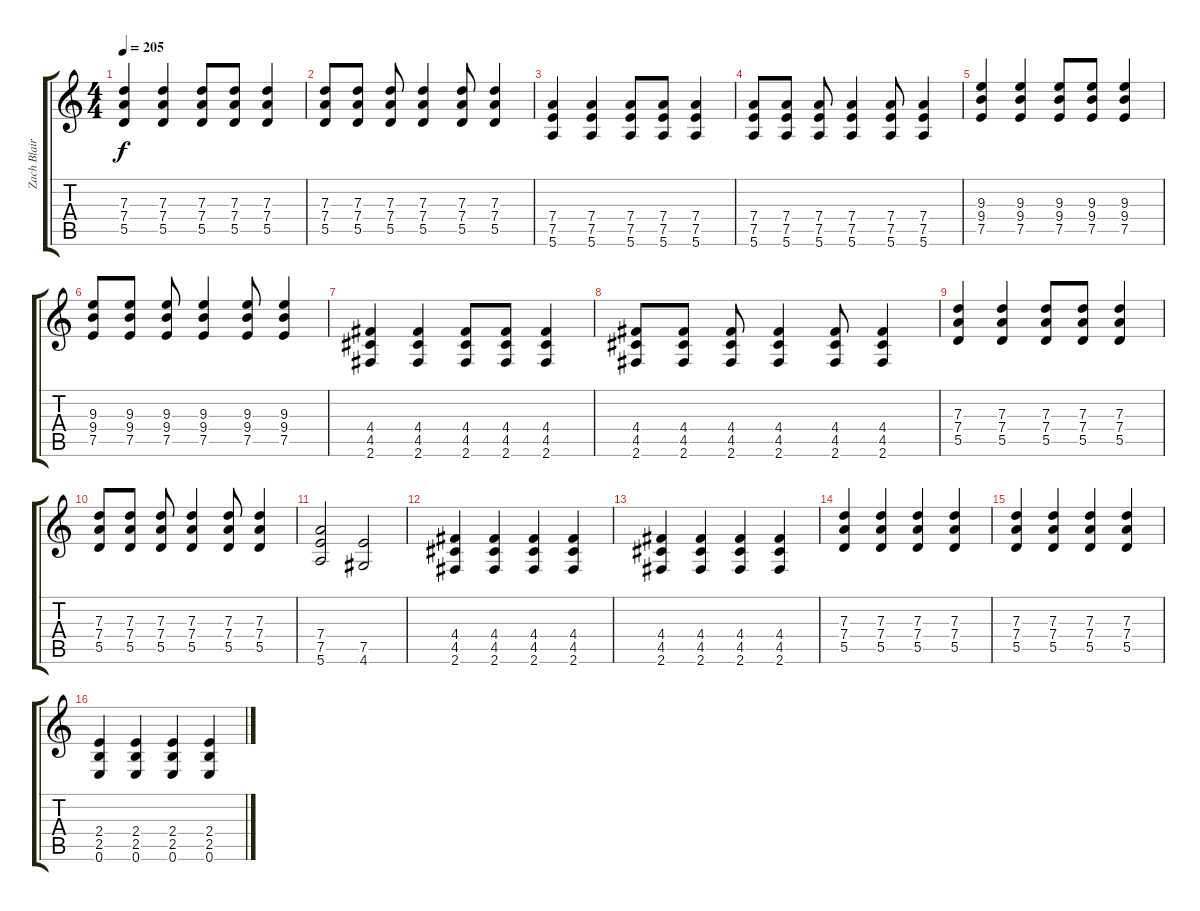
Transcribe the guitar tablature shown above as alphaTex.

\track ("Zach Blair" "Zach Blair") {instrument distortionguitar}
\staff {score tabs}
\tuning (E4 B3 G3 D3 A2 E2) {hide}
\ts (4 4)
\tempo 205
\clef g2
\ks c
(7.3 7.4 5.5).4{dy f} (7.3 7.4 5.5).4 (7.3 7.4 5.5).8 (7.3 7.4 5.5).8 (7.3 7.4 5.5).4 |
(7.3 7.4 5.5).8 (7.3 7.4 5.5).8 (7.3 7.4 5.5).8 (7.3 7.4 5.5).4 (7.3 7.4 5.5).8 (7.3 7.4 5.5).4 |
(7.4 7.5 5.6).4 (7.4 7.5 5.6).4 (7.4 7.5 5.6).8 (7.4 7.5 5.6).8 (7.4 7.5 5.6).4 |
(7.4 7.5 5.6).8 (7.4 7.5 5.6).8 (7.4 7.5 5.6).8 (7.4 7.5 5.6).4 (7.4 7.5 5.6).8 (7.4 7.5 5.6).4 |
(9.3 9.4 7.5).4 (9.3 9.4 7.5).4 (9.3 9.4 7.5).8 (9.3 9.4 7.5).8 (9.3 9.4 7.5).4 |
(9.3 9.4 7.5).8 (9.3 9.4 7.5).8 (9.3 9.4 7.5).8 (9.3 9.4 7.5).4 (9.3 9.4 7.5).8 (9.3 9.4 7.5).4 |
(4.4 4.5 2.6).4 (4.4 4.5 2.6).4 (4.4 4.5 2.6).8 (4.4 4.5 2.6).8 (4.4 4.5 2.6).4 |
(4.4 4.5 2.6).8 (4.4 4.5 2.6).8 (4.4 4.5 2.6).8 (4.4 4.5 2.6).4 (4.4 4.5 2.6).8 (4.4 4.5 2.6).4 |
(7.3 7.4 5.5).4 (7.3 7.4 5.5).4 (7.3 7.4 5.5).8 (7.3 7.4 5.5).8 (7.3 7.4 5.5).4 |
(7.3 7.4 5.5).8 (7.3 7.4 5.5).8 (7.3 7.4 5.5).8 (7.3 7.4 5.5).4 (7.3 7.4 5.5).8 (7.3 7.4 5.5).4 |
(7.4 7.5 5.6).2 (7.5 4.6).2 |
(4.4 4.5 2.6).4 (4.4 4.5 2.6).4 (4.4 4.5 2.6).4 (4.4 4.5 2.6).4 |
(4.4 4.5 2.6).4 (4.4 4.5 2.6).4 (4.4 4.5 2.6).4 (4.4 4.5 2.6).4 |
(7.3 7.4 5.5).4 (7.3 7.4 5.5).4 (7.3 7.4 5.5).4 (7.3 7.4 5.5).4 |
(7.3 7.4 5.5).4 (7.3 7.4 5.5).4 (7.3 7.4 5.5).4 (7.3 7.4 5.5).4 |
(2.4 2.5 0.6).4 (2.4 2.5 0.6).4 (2.4 2.5 0.6).4 (2.4 2.5 0.6).4
